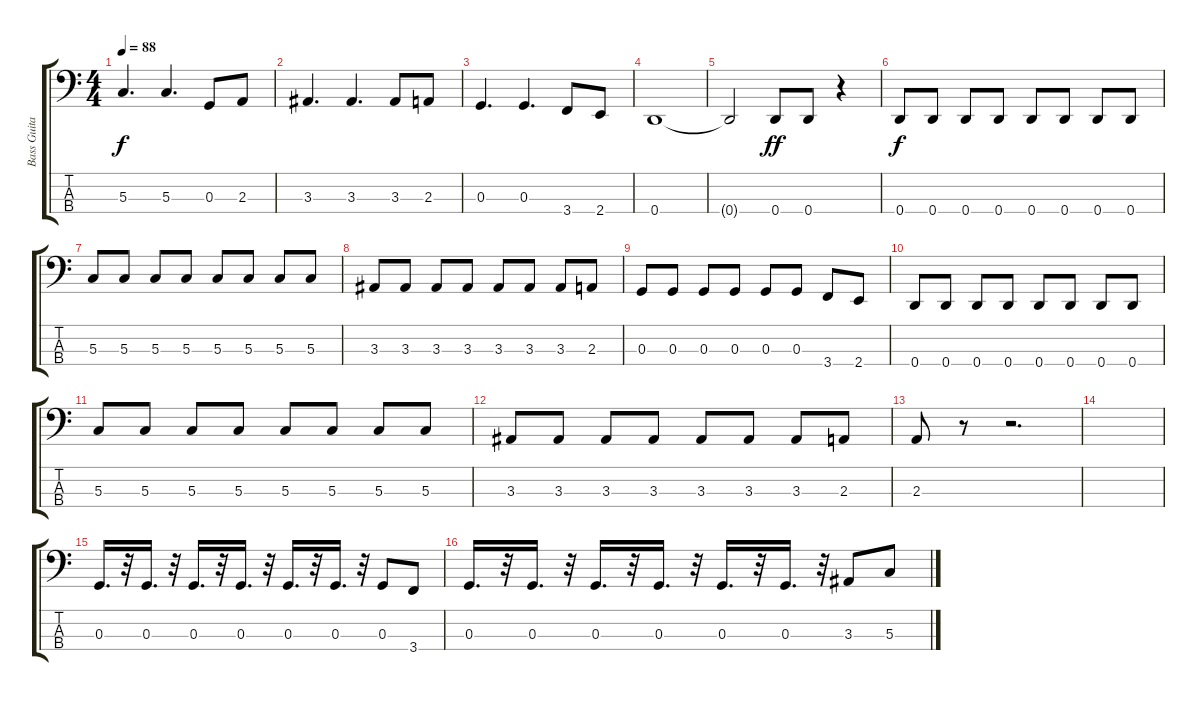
\track ("Bass Guitar" "Bass Guita") {instrument electricbassfinger}
\staff {score tabs}
\tuning (F2 C2 G1 D1) {hide}
\ts (4 4)
\tempo 88
\clef f4
\ks c
5.3.4{d dy f} 5.3.4{d} 0.3.8 2.3.8 |
3.3.4{d} 3.3.4{d} 3.3.8 2.3.8 |
0.3.4{d} 0.3.4{d} 3.4.8 2.4.8 |
0.4.1 |
0.4{t}.2 0.4.8{dy ff} 0.4.8 r.4 |
0.4.8{dy f} 0.4.8 0.4.8 0.4.8 0.4.8 0.4.8 0.4.8 0.4.8 |
5.3.8 5.3.8 5.3.8 5.3.8 5.3.8 5.3.8 5.3.8 5.3.8 |
3.3.8 3.3.8 3.3.8 3.3.8 3.3.8 3.3.8 3.3.8 2.3.8 |
0.3.8 0.3.8 0.3.8 0.3.8 0.3.8 0.3.8 3.4.8 2.4.8 |
0.4.8 0.4.8 0.4.8 0.4.8 0.4.8 0.4.8 0.4.8 0.4.8 |
5.3.8 5.3.8 5.3.8 5.3.8 5.3.8 5.3.8 5.3.8 5.3.8 |
3.3.8 3.3.8 3.3.8 3.3.8 3.3.8 3.3.8 3.3.8 2.3.8 |
2.3.8 r.8 r.2{d} |
|
0.3.16{d} r.32 0.3.16{d} r.32 0.3.16{d} r.32 0.3.16{d} r.32 0.3.16{d} r.32 0.3.16{d} r.32 0.3.8 3.4.8 |
0.3.16{d} r.32 0.3.16{d} r.32 0.3.16{d} r.32 0.3.16{d} r.32 0.3.16{d} r.32 0.3.16{d} r.32 3.3.8 5.3.8
